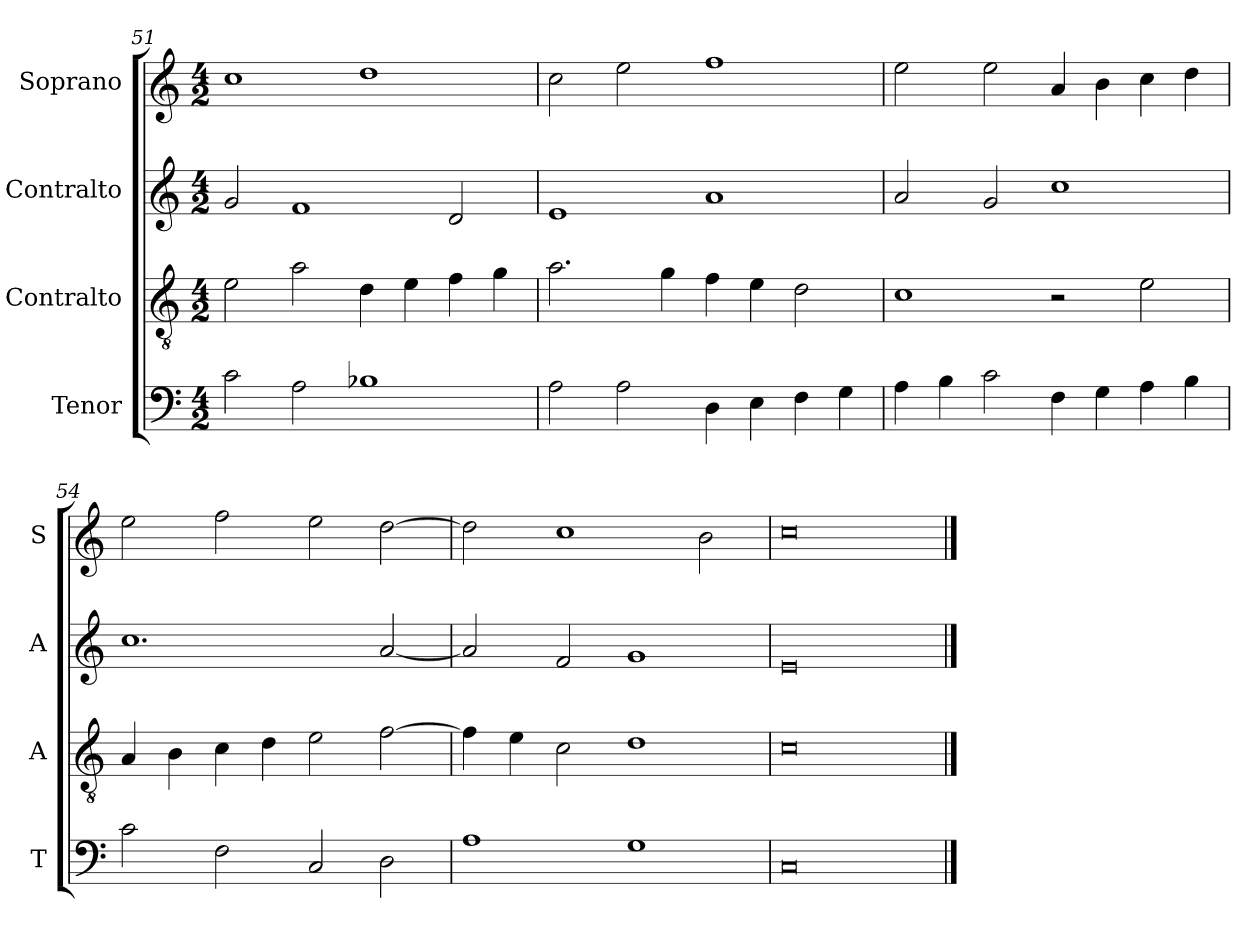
**kern	**kern	**kern	**kern
*part4	*part3	*part2	*part1
*staff4	*staff3	*staff2	*staff1
*I"Tenor	*I"Contralto	*I"Contralto	*I"Soprano
*I'T	*I'A	*I'A	*I'S
*clefF4	*clefGv2	*clefG2	*clefG2
*k[]	*k[]	*k[]	*k[]
*C:ion	*C:ion	*C:ion	*C:ion
*M4/2	*M4/2	*M4/2	*M4/2
=51	=51	=51	=51
2c	2e	2g	1cc
2A	2a	1f	.
1B-X	4d	.	1dd
.	4e	.	.
.	4f	2d	.
.	4g	.	.
=52	=52	=52	=52
2A	2.a	1e	2cc
2A	.	.	2ee
.	4g	.	.
4D	4f	1a	1ff
4E	4e	.	.
4F	2d	.	.
4G	.	.	.
=53	=53	=53	=53
4A	1c	2a	2ee
4B	.	.	.
2c	.	2g	2ee
4F	2r	1cc	4a
4G	.	.	4b
4A	2e	.	4cc
4B	.	.	4dd
=54	=54	=54	=54
2c	4A	1.cc	2ee
.	4B	.	.
2F	4c	.	2ff
.	4d	.	.
2C	2e	.	2ee
2D	[2f	[2a	[2dd
=55	=55	=55	=55
1A	4f]	2a]	2dd]
.	4e	.	.
.	2c	2f	1cc
1G	1d	1g	.
.	.	.	2b
=56	=56	=56	=56
0C	0c	0e	0cc
==	==	==	==
*-	*-	*-	*-
